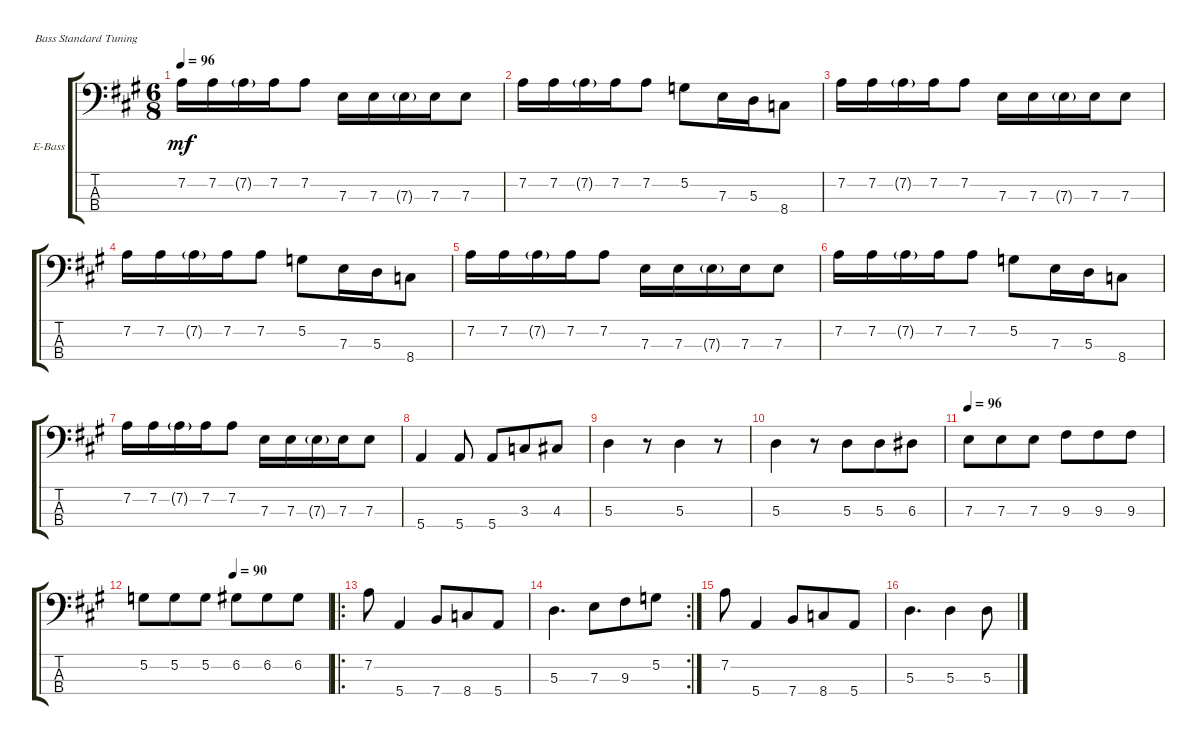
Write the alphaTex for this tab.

\bracketExtendMode groupsimilarinstruments
\firstSystemTrackNameOrientation horizontal
\otherSystemsTrackNameOrientation horizontal
\track ("Bass" "E-Bass") {instrument electricbassfinger}
\staff {score tabs}
\tuning (G2 D2 A1 E1)
\ts (6 8)
\tempo 96
\clef f4
\ks a
7.2.16{dy mf} 7.2.16 7.2{g}.16 7.2.16 7.2.8 7.3.16 7.3.16 7.3{g}.16 7.3.16 7.3.8 |
7.2.16 7.2.16 7.2{g}.16 7.2.16 7.2.8 5.2.8 7.3.16 5.3.16 8.4.8 |
7.2.16 7.2.16 7.2{g}.16 7.2.16 7.2.8 7.3.16 7.3.16 7.3{g}.16 7.3.16 7.3.8 |
7.2.16 7.2.16 7.2{g}.16 7.2.16 7.2.8 5.2.8 7.3.16 5.3.16 8.4.8 |
7.2.16 7.2.16 7.2{g}.16 7.2.16 7.2.8 7.3.16 7.3.16 7.3{g}.16 7.3.16 7.3.8 |
7.2.16 7.2.16 7.2{g}.16 7.2.16 7.2.8 5.2.8 7.3.16 5.3.16 8.4.8 |
7.2.16 7.2.16 7.2{g}.16 7.2.16 7.2.8 7.3.16 7.3.16 7.3{g}.16 7.3.16 7.3.8 |
5.4.4 5.4.8 5.4.8 3.3.8 4.3.8 |
5.3.4 r.8 5.3.4 r.8 |
5.3.4 r.8 5.3.8 5.3.8 6.3.8 |
\tempo 96
7.3.8 7.3.8 7.3.8 9.3.8 9.3.8 9.3.8 |
\tempo (90 0.4875)
5.2.8 5.2.8 5.2.8 6.2.8 6.2.8 6.2.8 |
\ro
7.2.8 5.4.4 7.4.8 8.4.8 5.4.8 |
\rc 2
5.3.4{d} 7.3.8 9.3.8 5.2.8 |
7.2.8 5.4.4 7.4.8 8.4.8 5.4.8 |
5.3.4{d} 5.3.4 5.3.8
